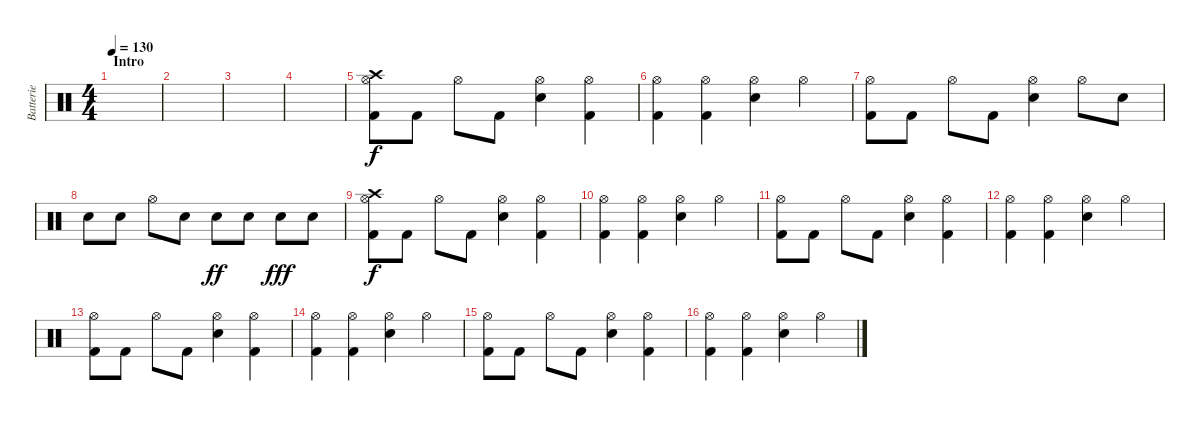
\track ("Batterie" "Batterie") {instrument percussion}
\staff {score}
\articulation defaults
\ts (4 4)
\section ("" "Intro")
\tempo 130
\clef neutral
\ks c
|
|
|
|
("Crash high (hit)" "Hi-Hat (open)" "Kick (hit) 2").8 "Kick (hit) 2".8 "Hi-Hat (open)".8 "Kick (hit) 2".8 ("Hi-Hat (open)" "Electric Snare (hit)").4 ("Hi-Hat (open)" "Kick (hit) 2").4 |
("Hi-Hat (open)" "Kick (hit) 2").4 ("Hi-Hat (open)" "Kick (hit) 2").4 ("Hi-Hat (open)" "Electric Snare (hit)").4 "Hi-Hat (open)".4 |
("Hi-Hat (open)" "Kick (hit) 2").8 "Kick (hit) 2".8 "Hi-Hat (open)".8 "Kick (hit) 2".8 ("Hi-Hat (open)" "Electric Snare (hit)").4 "Hi-Hat (open)".8 "Electric Snare (hit)".8 |
"Electric Snare (hit)".8 "Electric Snare (hit)".8 "Hi-Hat (open)".8 "Electric Snare (hit)".8 "Electric Snare (hit)".8{dy ff} "Electric Snare (hit)".8 "Electric Snare (hit)".8{dy fff} "Electric Snare (hit)".8 |
("Crash high (hit)" "Hi-Hat (open)" "Kick (hit) 2").8{dy f} "Kick (hit) 2".8 "Hi-Hat (open)".8 "Kick (hit) 2".8 ("Hi-Hat (open)" "Electric Snare (hit)").4 ("Hi-Hat (open)" "Kick (hit) 2").4 |
("Hi-Hat (open)" "Kick (hit) 2").4 ("Hi-Hat (open)" "Kick (hit) 2").4 ("Hi-Hat (open)" "Electric Snare (hit)").4 "Hi-Hat (open)".4 |
("Hi-Hat (open)" "Kick (hit) 2").8 "Kick (hit) 2".8 "Hi-Hat (open)".8 "Kick (hit) 2".8 ("Hi-Hat (open)" "Electric Snare (hit)").4 ("Hi-Hat (open)" "Kick (hit) 2").4 |
("Hi-Hat (open)" "Kick (hit) 2").4 ("Hi-Hat (open)" "Kick (hit) 2").4 ("Hi-Hat (open)" "Electric Snare (hit)").4 "Hi-Hat (open)".4 |
("Hi-Hat (open)" "Kick (hit) 2").8 "Kick (hit) 2".8 "Hi-Hat (open)".8 "Kick (hit) 2".8 ("Hi-Hat (open)" "Electric Snare (hit)").4 ("Hi-Hat (open)" "Kick (hit) 2").4 |
("Hi-Hat (open)" "Kick (hit) 2").4 ("Hi-Hat (open)" "Kick (hit) 2").4 ("Hi-Hat (open)" "Electric Snare (hit)").4 "Hi-Hat (open)".4 |
("Hi-Hat (open)" "Kick (hit) 2").8 "Kick (hit) 2".8 "Hi-Hat (open)".8 "Kick (hit) 2".8 ("Hi-Hat (open)" "Electric Snare (hit)").4 ("Hi-Hat (open)" "Kick (hit) 2").4 |
("Hi-Hat (open)" "Kick (hit) 2").4 ("Hi-Hat (open)" "Kick (hit) 2").4 ("Hi-Hat (open)" "Electric Snare (hit)").4 "Hi-Hat (open)".4
